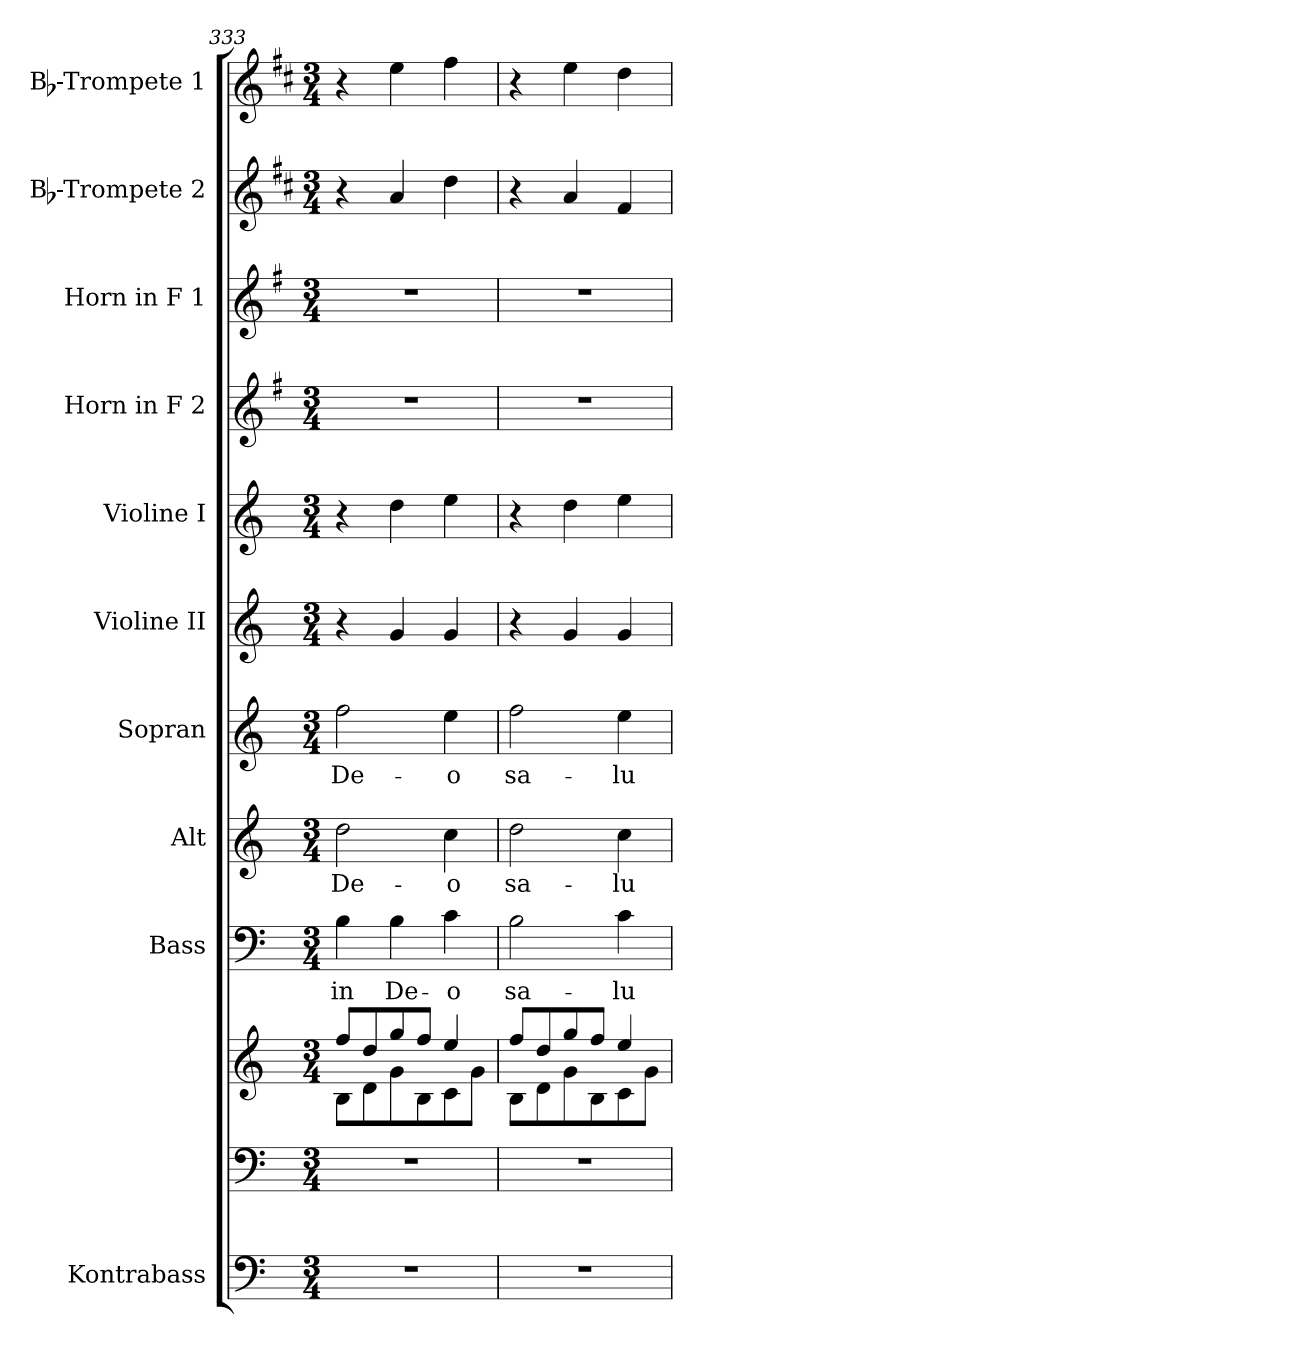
**kern	**kern	**kern	**kern	**text	**kern	**text	**kern	**text	**kern	**kern	**kern	**kern	**kern	**kern
*part11	*part10	*part10	*part9	*part9	*part8	*part8	*part7	*part7	*part6	*part5	*part4	*part3	*part2	*part1
*staff12	*staff11	*staff10	*staff9	*staff9	*staff8	*staff8	*staff7	*staff7	*staff6	*staff5	*staff4	*staff3	*staff2	*staff1
*I"Kontrabass	*	*	*I"Bass	*	*I"Alt	*	*I"Sopran	*	*I"Violine II	*I"Violine I	*I"Horn in F 2	*I"Horn in F 1	*I"Bb-Trompete 2	*I"Bb-Trompete 1
*I'Kb.	*	*	*I'B.	*	*I'A.	*	*I'S.	*	*I'Vl. II	*I'Vl. I	*	*	*I'Bb Trp. 2	*I'Bb Trp. 1
*clefF4	*clefF4	*clefG2	*clefF4	*	*clefG2	*	*clefG2	*	*clefG2	*clefG2	*clefG2	*clefG2	*clefG2	*clefG2
*ITrd7c12	*	*	*	*	*	*	*	*	*	*	*ITrd4c7	*ITrd4c7	*ITrd1c2	*ITrd1c2
*k[]	*k[]	*k[]	*k[]	*	*k[]	*	*k[]	*	*k[]	*k[]	*k[]	*k[]	*k[]	*k[]
*C:	*C:	*C:	*C:	*	*C:	*	*C:	*	*C:	*C:	*C:	*C:	*C:	*C:
*M3/4	*M3/4	*M3/4	*M3/4	*	*M3/4	*	*M3/4	*	*M3/4	*M3/4	*M3/4	*M3/4	*M3/4	*M3/4
=333	=333	=333	=333	=333	=333	=333	=333	=333	=333	=333	=333	=333	=333	=333
*	*	*^	*	*	*	*	*	*	*	*	*	*	*	*
!	!	!	!	!	!LO:LY:b	!	!LO:LY:b	!	!LO:LY:b	!	!	!	!	!	!
2.r	2.r	8ff/L	8B\L	4B\	in	2dd\	De-	2ff\	De-	4r	4r	2.r	2.r	4r	4r
.	.	8dd/	8d\	.	.	.	.	.	.	.	.	.	.	.	.
!	!	!	!	!	!LO:LY:b	!	!	!	!	!	!	!	!	!	!
.	.	8gg/	8g\	4B\	De-	.	.	.	.	4g/	4dd\	.	.	4g/	4dd\
.	.	8ff/J	8B\	.	.	.	.	.	.	.	.	.	.	.	.
!	!	!	!	!	!LO:LY:b	!	!LO:LY:b	!	!LO:LY:b	!	!	!	!	!	!
.	.	4ee/	8c\	4c\	-o	4cc\	-o	4ee\	-o	4g/	4ee\	.	.	4cc\	4ee\
.	.	.	8g\J	.	.	.	.	.	.	.	.	.	.	.	.
=334	=334	=334	=334	=334	=334	=334	=334	=334	=334	=334	=334	=334	=334	=334	=334
!	!	!	!	!	!LO:LY:b	!	!LO:LY:b	!	!LO:LY:b	!	!	!	!	!	!
2.r	2.r	8ff/L	8B\L	2B\	sa-	2dd\	sa-	2ff\	sa-	4r	4r	2.r	2.r	4r	4r
.	.	8dd/	8d\	.	.	.	.	.	.	.	.	.	.	.	.
.	.	8gg/	8g\	.	.	.	.	.	.	4g/	4dd\	.	.	4g/	4dd\
.	.	8ff/J	8B\	.	.	.	.	.	.	.	.	.	.	.	.
!	!	!	!	!	!LO:LY:b	!	!LO:LY:b	!	!LO:LY:b	!	!	!	!	!	!
.	.	4ee/	8c\	4c\	-lu-	4cc\	-lu-	4ee\	-lu-	4g/	4ee\	.	.	4e/	4cc\
.	.	.	8g\J	.	.	.	.	.	.	.	.	.	.	.	.
*	*	*v	*v	*	*	*	*	*	*	*	*	*	*	*	*
=	=	=	=	=	=	=	=	=	=	=	=	=	=	=
*-	*-	*-	*-	*-	*-	*-	*-	*-	*-	*-	*-	*-	*-	*-
